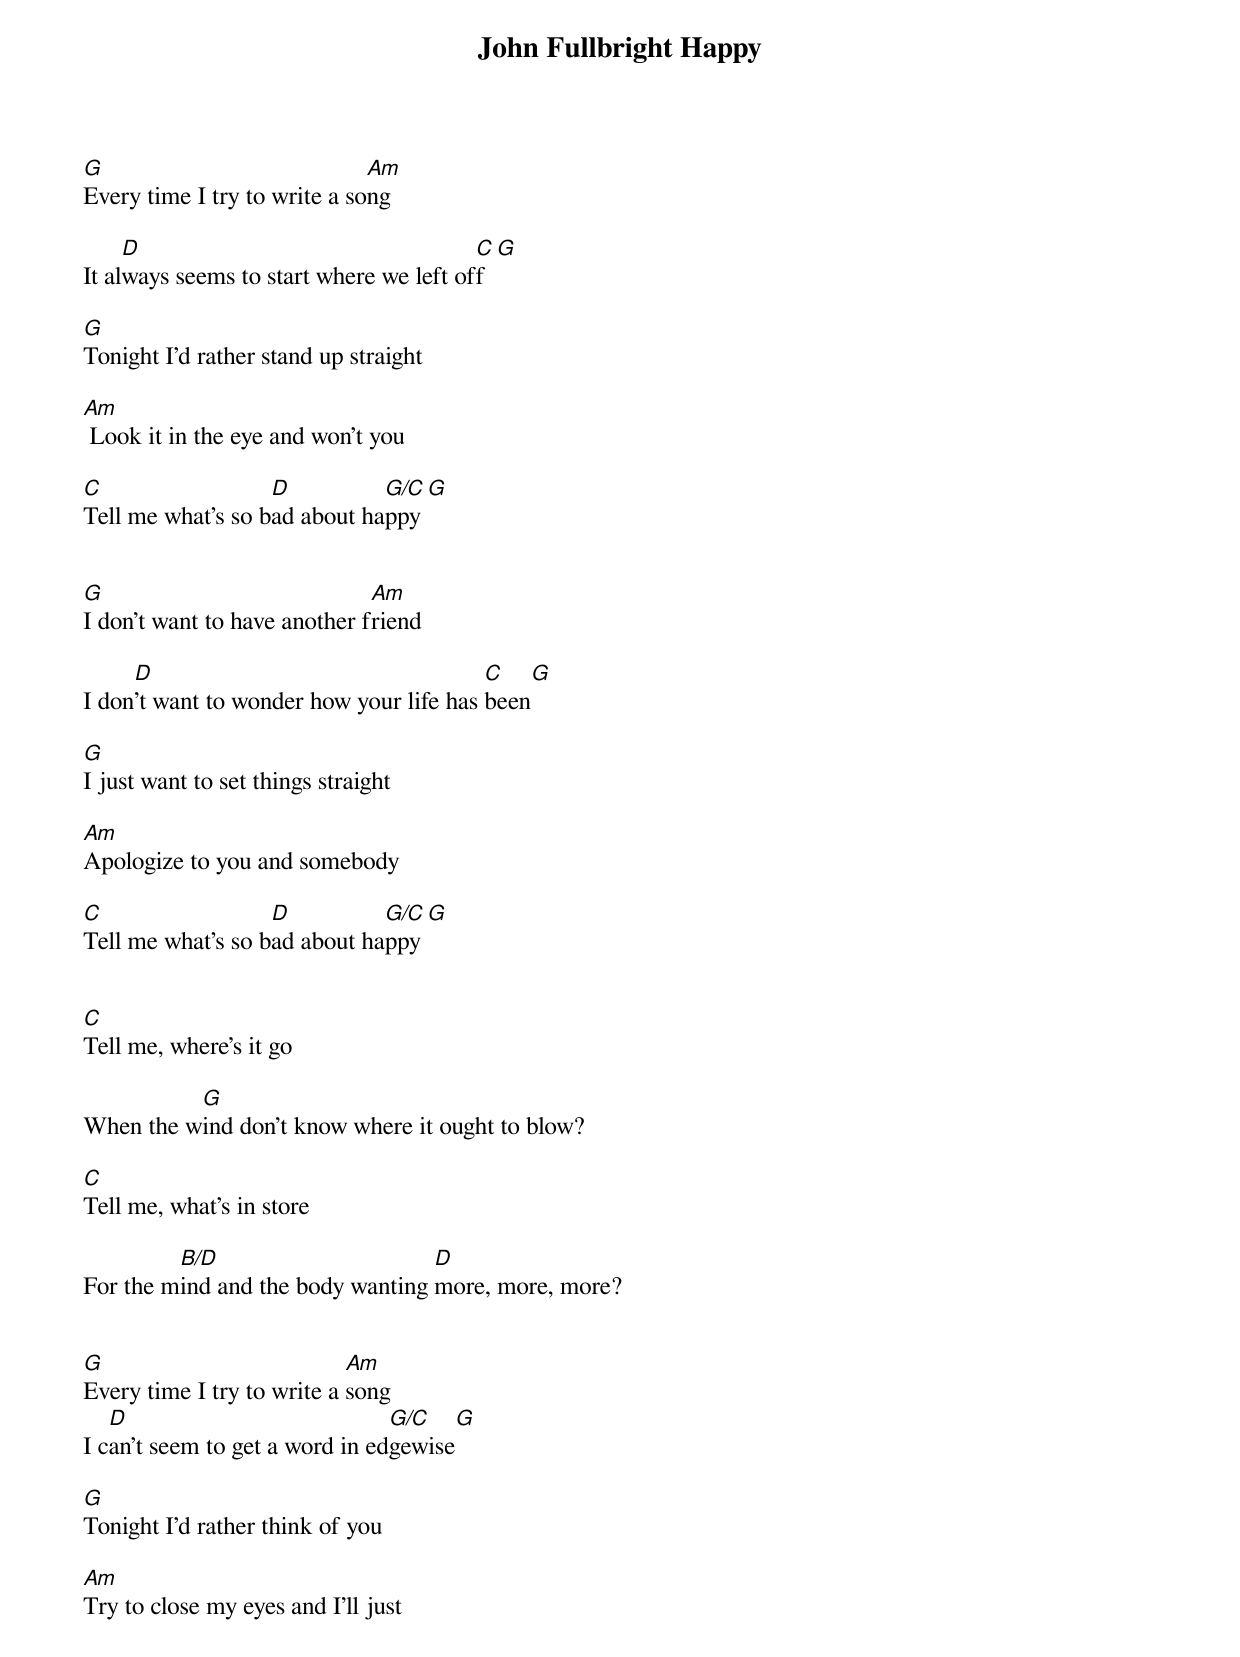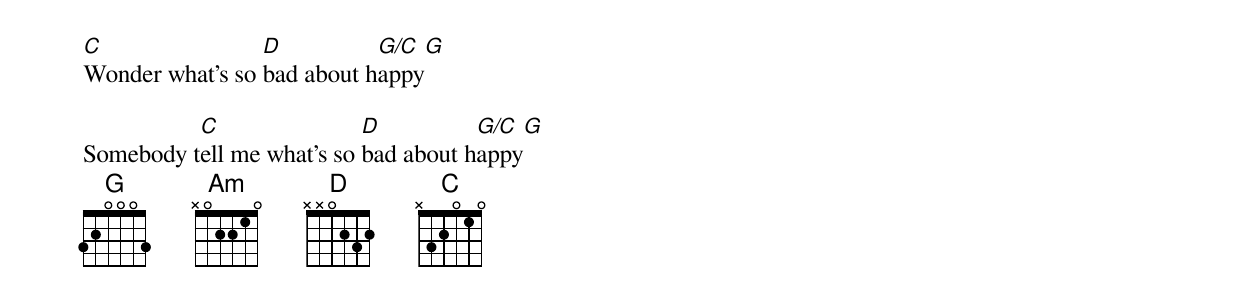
John Fullbright Happy

G                             Am
Every time I try to write a song

     D                                   C   G
It always seems to start where we left off

G
Tonight I’d rather stand up straight

Am
 Look it in the eye and won’t you

C                  D          G/C  G
Tell me what’s so bad about happy


G                             Am
I don’t want to have another friend

     D                                   C   G
I don’t want to wonder how your life has been

G
I just want to set things straight

Am
Apologize to you and somebody

C                  D          G/C  G
Tell me what’s so bad about happy


C
Tell me, where’s it go

          G
When the wind don’t know where it ought to blow?

C
Tell me, what’s in store

         B/D                      D
For the mind and the body wanting more, more, more?


G                           Am
Every time I try to write a song
   D                            G/C   G
I can’t seem to get a word in edgewise

G
Tonight I’d rather think of you

Am
Try to close my eyes and I'll just

C                D          G/C  G
Wonder what’s so bad about happy

          C                D          G/C  G
Somebody tell me what’s so bad about happy
